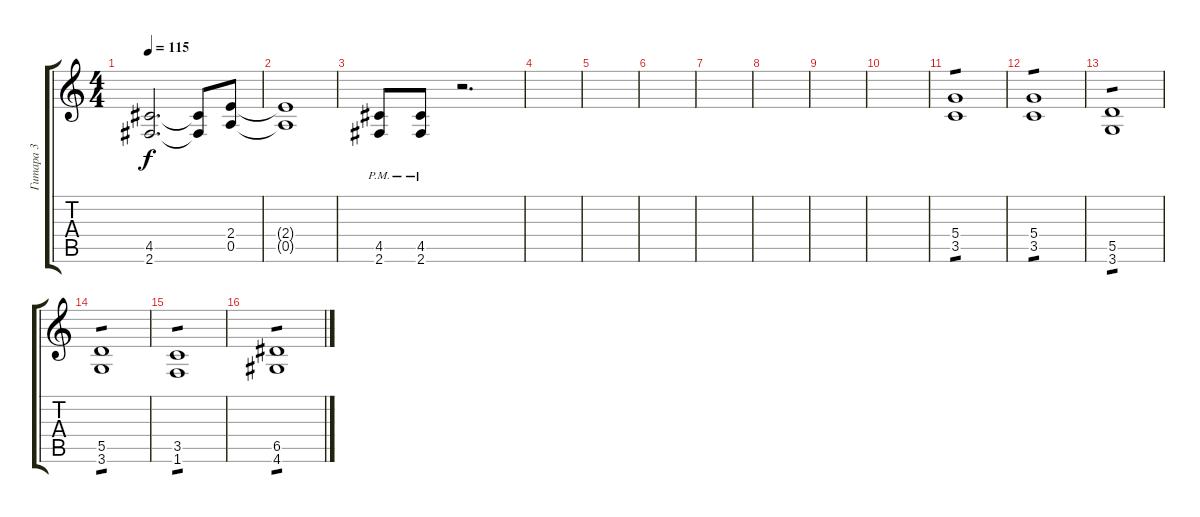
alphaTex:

\track ("Гитара 3" "Гитара 3") {instrument distortionguitar}
\staff {score tabs}
\tuning (E4 B3 G3 D3 A2 E2) {hide}
\ts (4 4)
\tempo 115
\clef g2
\ks c
(4.5 2.6).2{d dy f} (4.5{t} 2.6{t}).8 (2.4 0.5).8 |
(2.4{t} 0.5{t}).1 |
(4.5{pm} 2.6{pm}).8{instrument distortionguitar} (4.5{pm} 2.6{pm}).8 r.2{d} |
|
|
|
|
|
|
|
(5.4 3.5).1{tp 1} |
(5.4 3.5).1{tp 1} |
(5.5 3.6).1{tp 1} |
(5.5 3.6).1{tp 1} |
(3.5 1.6).1{tp 1} |
(6.5 4.6).1{tp 1}
